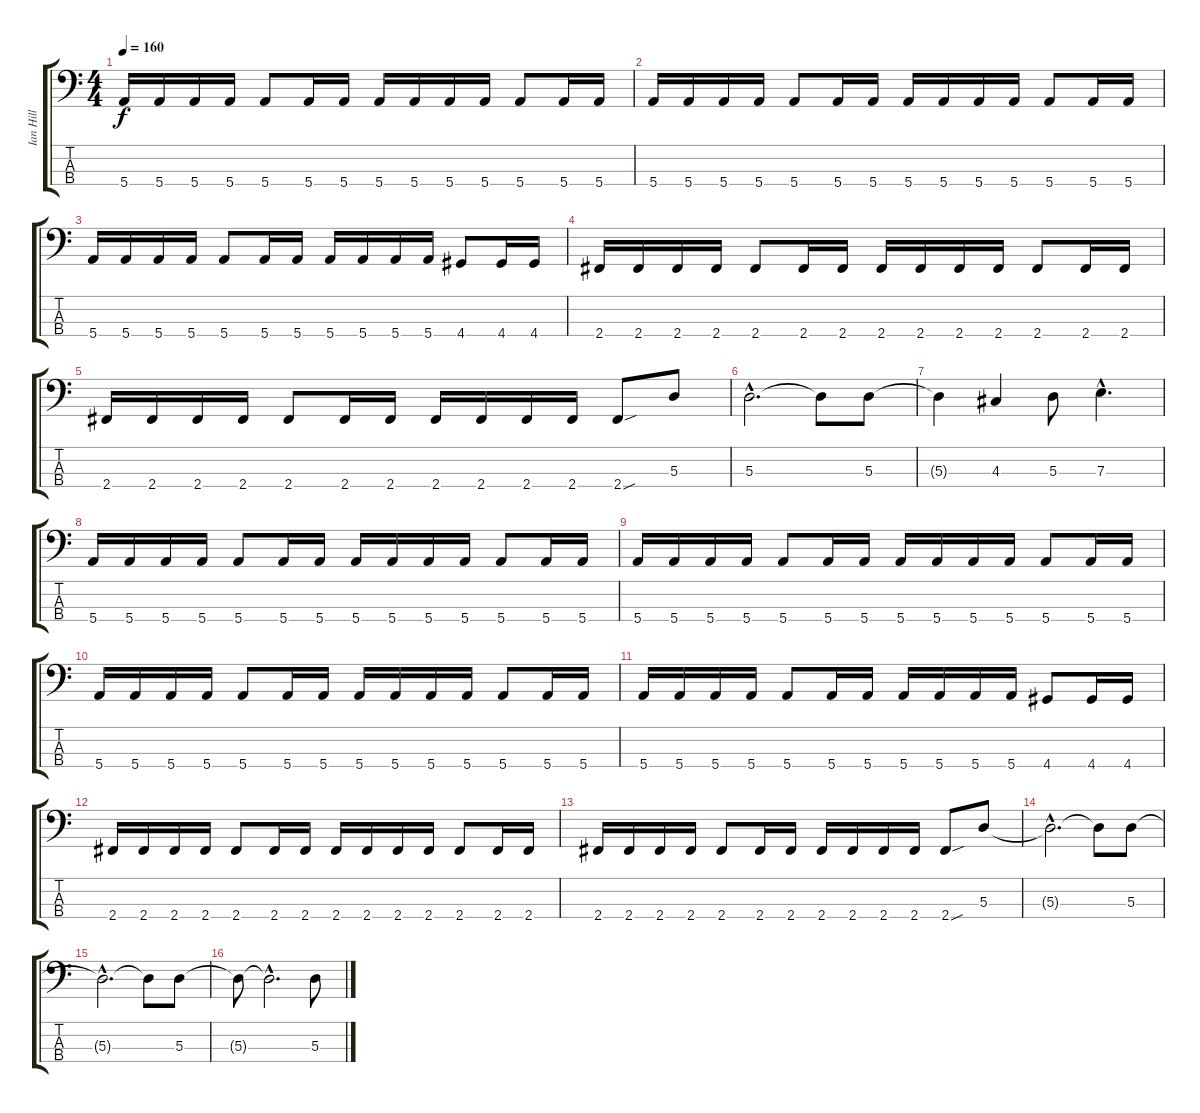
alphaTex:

\track ("Ian Hill" "Ian Hill") {instrument electricbasspick}
\staff {score tabs}
\tuning (G2 D2 A1 E1) {hide}
\ts (4 4)
\tempo 160
\clef f4
\ks c
5.4.16{dy f} 5.4.16 5.4.16 5.4.16 5.4.8 5.4.16 5.4.16 5.4.16 5.4.16 5.4.16 5.4.16 5.4.8 5.4.16 5.4.16 |
5.4.16 5.4.16 5.4.16 5.4.16 5.4.8 5.4.16 5.4.16 5.4.16 5.4.16 5.4.16 5.4.16 5.4.8 5.4.16 5.4.16 |
5.4.16 5.4.16 5.4.16 5.4.16 5.4.8 5.4.16 5.4.16 5.4.16 5.4.16 5.4.16 5.4.16 4.4.8 4.4.16 4.4.16 |
2.4.16 2.4.16 2.4.16 2.4.16 2.4.8 2.4.16 2.4.16 2.4.16 2.4.16 2.4.16 2.4.16 2.4.8 2.4.16 2.4.16 |
2.4.16 2.4.16 2.4.16 2.4.16 2.4.8 2.4.16 2.4.16 2.4.16 2.4.16 2.4.16 2.4.16 2.4{sou}.8 5.3.8 |
5.3{hac}.2{d} 5.3{t}.8 5.3.8 |
5.3{t}.4 4.3.4 5.3.8 7.3{hac}.4{d} |
5.4.16 5.4.16 5.4.16 5.4.16 5.4.8 5.4.16 5.4.16 5.4.16 5.4.16 5.4.16 5.4.16 5.4.8 5.4.16 5.4.16 |
5.4.16 5.4.16 5.4.16 5.4.16 5.4.8 5.4.16 5.4.16 5.4.16 5.4.16 5.4.16 5.4.16 5.4.8 5.4.16 5.4.16 |
5.4.16 5.4.16 5.4.16 5.4.16 5.4.8 5.4.16 5.4.16 5.4.16 5.4.16 5.4.16 5.4.16 5.4.8 5.4.16 5.4.16 |
5.4.16 5.4.16 5.4.16 5.4.16 5.4.8 5.4.16 5.4.16 5.4.16 5.4.16 5.4.16 5.4.16 4.4.8 4.4.16 4.4.16 |
2.4.16 2.4.16 2.4.16 2.4.16 2.4.8 2.4.16 2.4.16 2.4.16 2.4.16 2.4.16 2.4.16 2.4.8 2.4.16 2.4.16 |
2.4.16 2.4.16 2.4.16 2.4.16 2.4.8 2.4.16 2.4.16 2.4.16 2.4.16 2.4.16 2.4.16 2.4{sou}.8 5.3.8 |
5.3{hac t}.2{d} 5.3{t}.8 5.3.8 |
5.3{hac t}.2{d} 5.3{t}.8 5.3.8 |
5.3{t}.8 5.3{hac t}.2{d} 5.3.8
